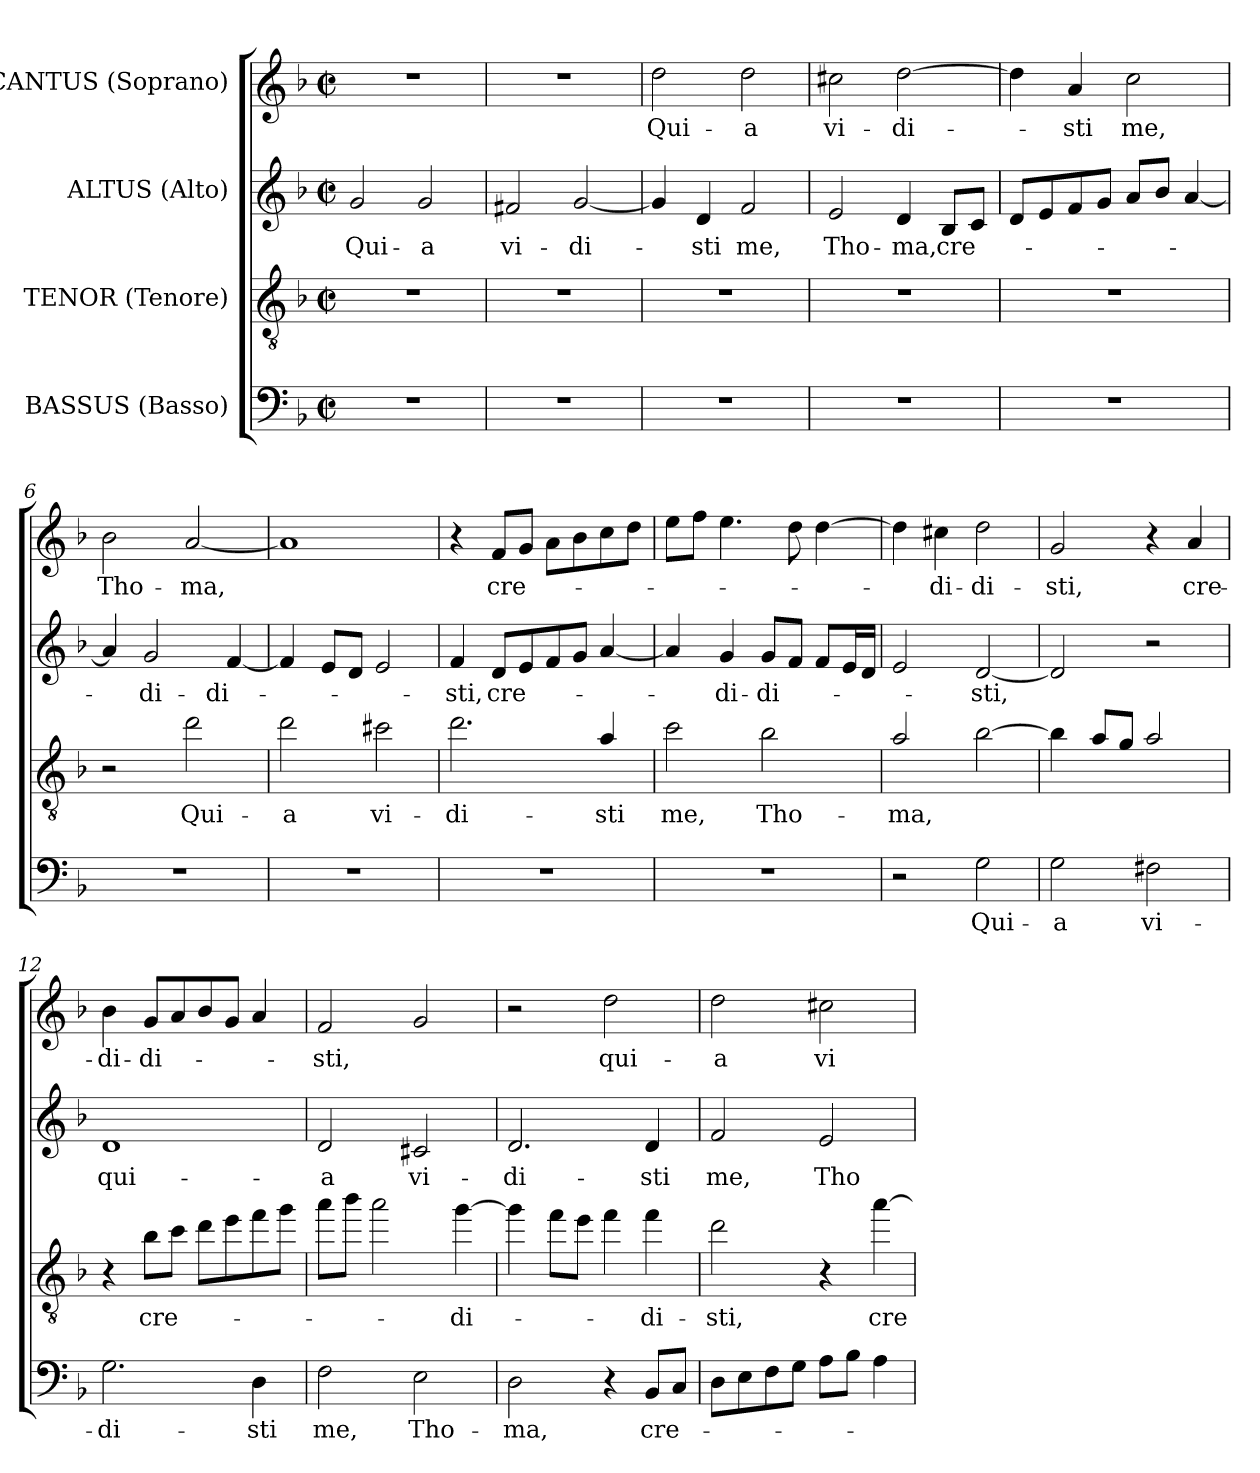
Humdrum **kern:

**kern	**text	**kern	**text	**kern	**text	**kern	**text
*part4	*part4	*part3	*part3	*part2	*part2	*part1	*part1
*staff4	*staff4	*staff3	*staff3	*staff2	*staff2	*staff1	*staff1
*I"BASSUS (Basso)	*	*I"TENOR (Tenore)	*	*I"ALTUS (Alto)	*	*I"CANTUS (Soprano)	*
*clefF4	*	*clefGv2	*	*clefG2	*	*clefG2	*
*	*	*ITrd8c14	*	*	*	*	*
*k[b-]	*	*k[b-]	*	*k[b-]	*	*k[b-]	*
*F:	*	*F:	*	*F:	*	*F:	*
*M2/2	*	*M2/2	*	*M2/2	*	*M2/2	*
*met(c|)	*	*met(c|)	*	*met(c|)	*	*met(c|)	*
=1	=1	=1	=1	=1	=1	=1	=1
1r	.	1r	.	2g/	Qui-	1r	.
.	.	.	.	2g/	-a	.	.
=2	=2	=2	=2	=2	=2	=2	=2
1r	.	1r	.	2f#X/	vi-	1r	.
.	.	.	.	[2g/	-di-	.	.
=3	=3	=3	=3	=3	=3	=3	=3
1r	.	1r	.	4g/]	.	2dd\	Qui-
.	.	.	.	4d/	-sti	.	.
.	.	.	.	2f/	me,	2dd\	-a
=4	=4	=4	=4	=4	=4	=4	=4
1r	.	1r	.	2e/	Tho-	2cc#X\	vi-
.	.	.	.	4d/	-ma,	[2dd\	-di-
.	.	.	.	8B-/L	cre-	.	.
.	.	.	.	8c/J	.	.	.
=5	=5	=5	=5	=5	=5	=5	=5
1r	.	1r	.	8d/L	.	4dd\]	.
.	.	.	.	8e/	.	.	.
.	.	.	.	8f/	.	4a/	-sti
.	.	.	.	8g/J	.	.	.
.	.	.	.	8a/L	.	2cc\	me,
.	.	.	.	8b-/J	.	.	.
.	.	.	.	[4a/	.	.	.
!!LO:LB:g=z
=6	=6	=6	=6	=6	=6	=6	=6
1r	.	2r	.	4a/]	-­	2b-\	Tho-
.	.	.	.	2g/	di-	.	.
.	.	2d\	Qui-	.	.	[2a/	-ma,
.	.	.	.	[4f/	-di-	.	.
=7	=7	=7	=7	=7	=7	=7	=7
1r	.	2d\	-a	4f/]	.	1a]	.
.	.	.	.	8e/L	.	.	.
.	.	.	.	8d/J	.	.	.
.	.	2c#X\	vi-	2e/	.	.	.
=8	=8	=8	=8	=8	=8	=8	=8
1r	.	2.d\	-di-	4f/	-sti,	4r	.
.	.	.	.	8d/L	cre-	8f/L	cre-
.	.	.	.	8e/	.	8g/J	.
.	.	.	.	8f/	.	8a\L	.
.	.	.	.	8g/J	.	8b-\	.
.	.	4A/	-sti	[4a/	.	8cc\	.
.	.	.	.	.	.	8dd\J	.
=9	=9	=9	=9	=9	=9	=9	=9
1r	.	2c\	me,	4a/]	.	8ee\L	.
.	.	.	.	.	.	8ff\J	.
.	.	.	.	4g/	-di-	4.ee\	.
.	.	2B-\	Tho-	8g/L	-di-	.	.
.	.	.	.	8f/J	.	8dd\	.
.	.	.	.	8f/L	.	[4dd\	.
.	.	.	.	16e/L	.	.	.
.	.	.	.	16d/JJ	.	.	.
=10	=10	=10	=10	=10	=10	=10	=10
2r	.	2A/	-ma,	2e/	.	4dd\]	.
.	.	.	.	.	.	4cc#X\	-di-
2G\	Qui-	[2B-\	.	[2d/	-sti,	2dd\	-di-
=11	=11	=11	=11	=11	=11	=11	=11
2G\	-a	4B-\]	.	2d/]	.	2g/	-sti,
.	.	8A/L	.	.	.	.	.
.	.	8G/J	.	.	.	.	.
2F#X\	vi-	2A/	.	2r	.	4r	.
.	.	.	.	.	.	4a/	cre-
!!LO:LB:g=z
=12	=12	=12	=12	=12	=12	=12	=12
2.G\	-di-	4r	.	1d	qui-	4b-\	-di-
.	.	8B-\L	cre-	.	.	8g/L	-di-
.	.	8c\J	.	.	.	8a/	.
.	.	8d\L	.	.	.	8b-/	.
.	.	8e\	.	.	.	8g/J	.
4D\	-sti	8f\	.	.	.	4a/	.
.	.	8g\J	.	.	.	.	.
=13	=13	=13	=13	=13	=13	=13	=13
2F\	me,	8a\L	.	2d/	-a	2f/	-sti,
.	.	8b-\J	.	.	.	.	.
.	.	2a\	.	.	.	.	.
2E\	Tho-	.	.	2c#/	vi-	2g/	.
.	.	[4g\	-di-	.	.	.	.
=14	=14	=14	=14	=14	=14	=14	=14
2D\	-ma,	4g\]	.	2.d/	-di-	2r	.
.	.	8f\L	.	.	.	.	.
.	.	8e\J	.	.	.	.	.
4r	.	4f\	.	.	.	2dd\	qui-
8BB-/L	cre-	4f\	-di-	4d/	-sti	.	.
8C/J	.	.	.	.	.	.	.
=15	=15	=15	=15	=15	=15	=15	=15
8D\L	.	2d\	-sti,	2f/	me,	2dd\	-a
8E\	.	.	.	.	.	.	.
8F\	.	.	.	.	.	.	.
8G\J	.	.	.	.	.	.	.
8A\L	.	4r	.	2e/	Tho-	2cc#X\	vi-
8B-\J	.	.	.	.	.	.	.
4A\	.	[4a\	cre-	.	.	.	.
=	=	=	=	=	=	=	=
*-	*-	*-	*-	*-	*-	*-	*-
